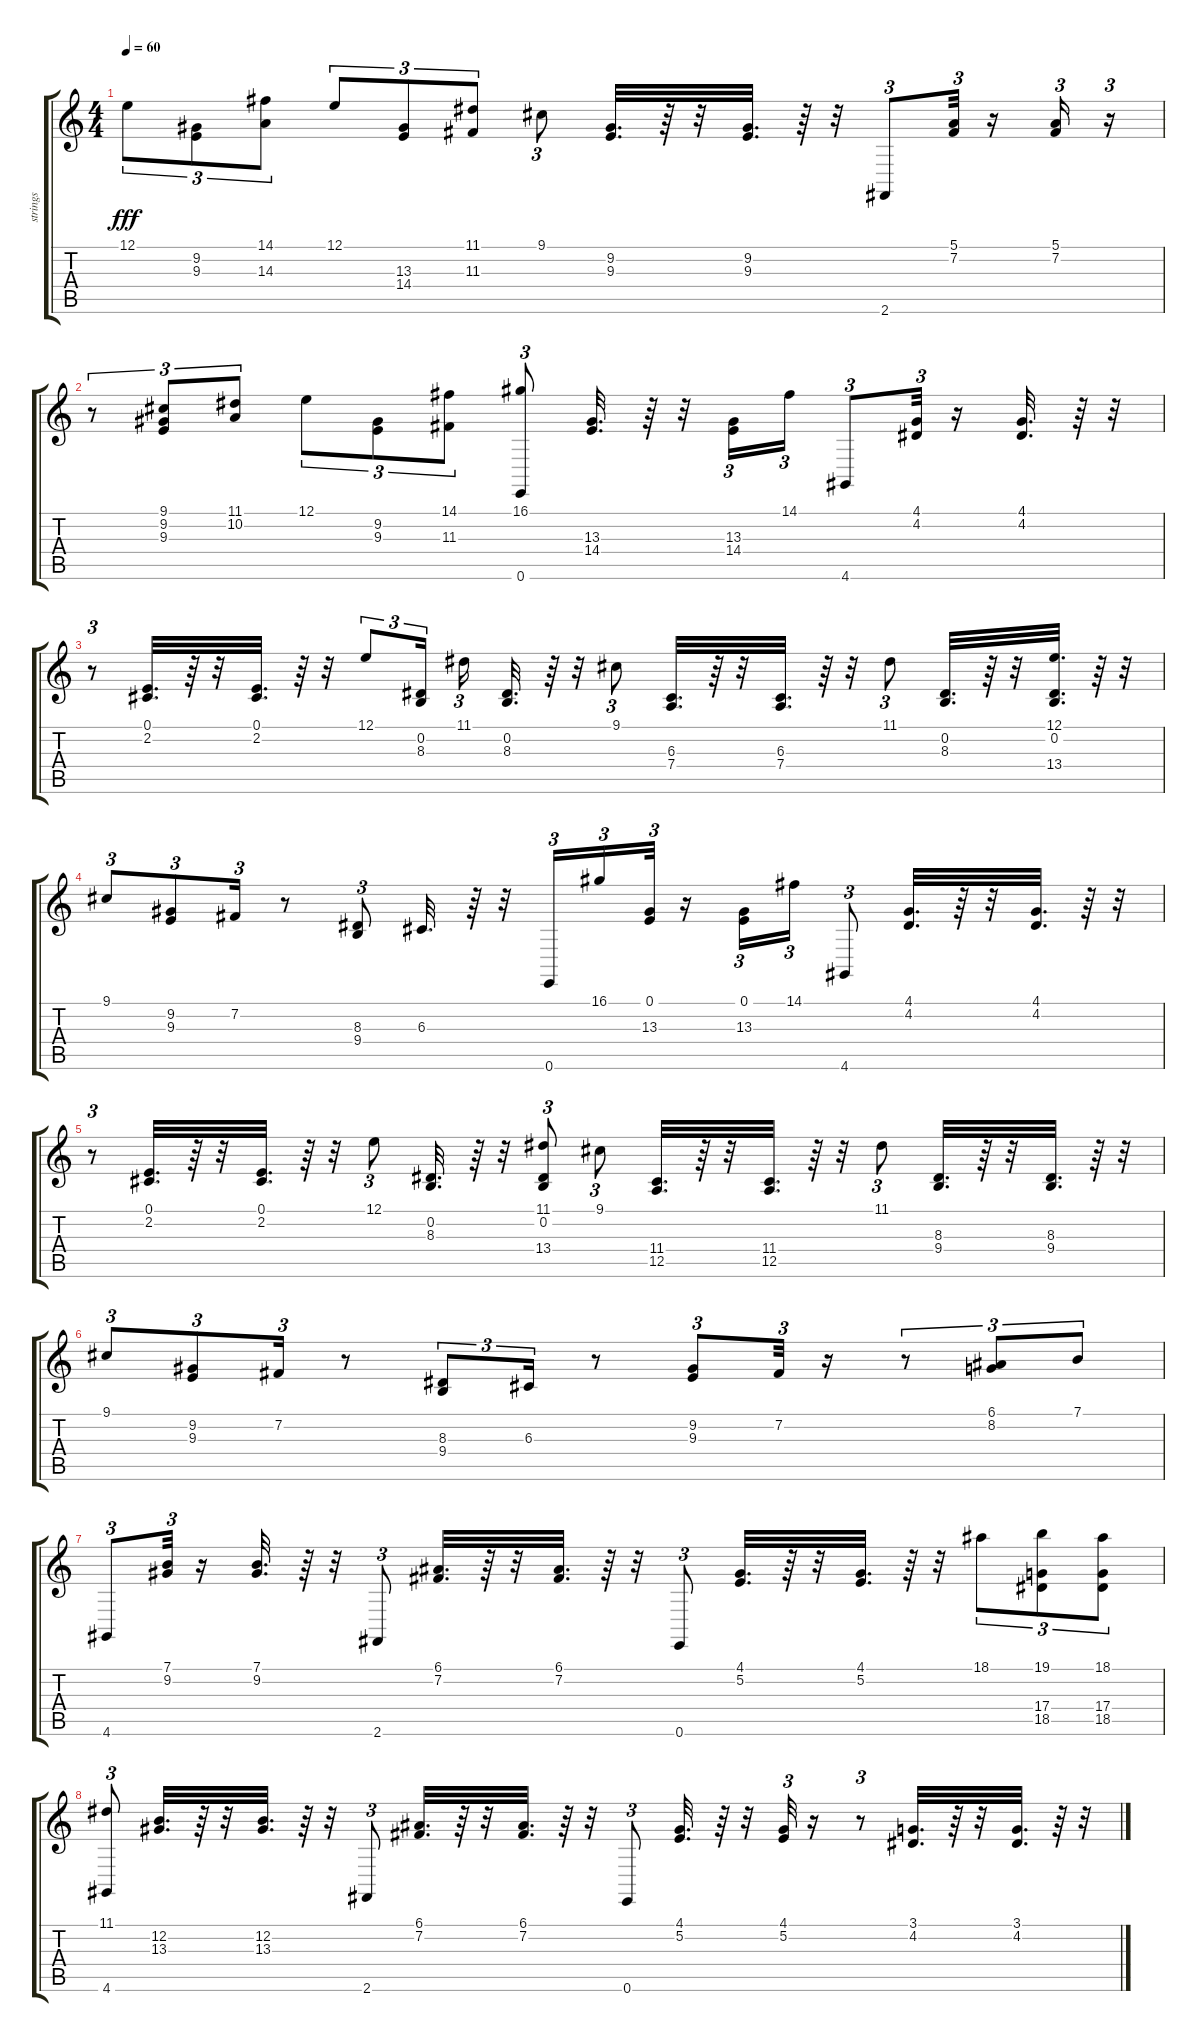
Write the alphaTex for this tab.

\track ("strings " "strings ") {instrument stringensemble2}
\staff {score tabs}
\tuning (E4 B3 G3 D3 A2 E2) {hide}
\ts (4 4)
\tempo 60
\clef g2
\ks c
12.1.8{tu (3 2) dy fff} (9.2 9.3).8{tu (3 2)} (14.1 14.3).8{tu (3 2)} 12.1.8{tu (3 2)} (13.3 14.4).8{tu (3 2)} (11.1 11.3).8{tu (3 2)} 9.1.8{tu (3 2)} (9.2 9.3).32{d} r.64 r.32 (9.2 9.3).32{d} r.64 r.32 2.6.8{tu (3 2)} (5.1 7.2).32{tu (3 2)} r.16 (5.1 7.2).16{tu (3 2)} r.16{tu (3 2)} |
r.8{tu (3 2)} (9.1 9.2 9.3).8{tu (3 2)} (11.1 10.2).8{tu (3 2)} 12.1.8{tu (3 2)} (9.2 9.3).8{tu (3 2)} (14.1 11.3).8{tu (3 2)} (16.1 0.6).8{tu (3 2)} (13.3 14.4).32{d} r.64 r.32 (13.3 14.4).16{tu (3 2)} 14.1.16{tu (3 2)} 4.6.8{tu (3 2)} (4.1 4.2).32{tu (3 2)} r.16 (4.1 4.2).32{d} r.64 r.32 |
r.8{tu (3 2)} (0.1 2.2).32{d} r.64 r.32 (0.1 2.2).32{d} r.64 r.32 12.1.8{tu (3 2)} (0.2 8.3).16{tu (3 2)} 11.1.16{tu (3 2)} (0.2 8.3).32{d} r.64 r.32 9.1.8{tu (3 2)} (6.3 7.4).32{d} r.64 r.32 (6.3 7.4).32{d} r.64 r.32 11.1.8{tu (3 2)} (0.2 8.3).32{d} r.64 r.32 (12.1 0.2 13.4).32{d} r.64 r.32 |
9.1.8{tu (3 2)} (9.2 9.3).8{tu (3 2)} 7.2.16{tu (3 2)} r.8 (8.3 9.4).8{tu (3 2)} 6.3.32{d} r.64 r.32 0.6.16{tu (3 2)} 16.1.16{tu (3 2)} (0.1 13.3).32{tu (3 2)} r.16 (0.1 13.3).16{tu (3 2)} 14.1.16{tu (3 2)} 4.6.8{tu (3 2)} (4.1 4.2).32{d} r.64 r.32 (4.1 4.2).32{d} r.64 r.32 |
r.8{tu (3 2)} (0.1 2.2).32{d} r.64 r.32 (0.1 2.2).32{d} r.64 r.32 12.1.8{tu (3 2)} (0.2 8.3).32{d} r.64 r.32 (11.1 0.2 13.4).8{tu (3 2)} 9.1.8{tu (3 2)} (11.4 12.5).32{d} r.64 r.32 (11.4 12.5).32{d} r.64 r.32 11.1.8{tu (3 2)} (8.3 9.4).32{d} r.64 r.32 (8.3 9.4).32{d} r.64 r.32 |
9.1.8{tu (3 2)} (9.2 9.3).8{tu (3 2)} 7.2.16{tu (3 2)} r.8 (8.3 9.4).8{tu (3 2)} 6.3.16{tu (3 2)} r.8 (9.2 9.3).8{tu (3 2)} 7.2.32{tu (3 2)} r.16 r.8{tu (3 2)} (6.1 8.2).8{tu (3 2)} 7.1.8{tu (3 2)} |
4.6.8{tu (3 2)} (7.1 9.2).32{tu (3 2)} r.16 (7.1 9.2).32{d} r.64 r.32 2.6.8{tu (3 2)} (6.1 7.2).32{d} r.64 r.32 (6.1 7.2).32{d} r.64 r.32 0.6.8{tu (3 2)} (4.1 5.2).32{d} r.64 r.32 (4.1 5.2).32{d} r.64 r.32 18.1.8{tu (3 2)} (19.1 17.4 18.5).8{tu (3 2)} (18.1 17.4 18.5).8{tu (3 2)} |
(11.1 4.6).8{tu (3 2)} (12.2 13.3).32{d} r.64 r.32 (12.2 13.3).32{d} r.64 r.32 2.6.8{tu (3 2)} (6.1 7.2).32{d} r.64 r.32 (6.1 7.2).32{d} r.64 r.32 0.6.8{tu (3 2)} (4.1 5.2).32{d} r.64 r.32 (4.1 5.2).32{tu (3 2)} r.16 r.8{tu (3 2)} (3.1 4.2).32{d} r.64 r.32 (3.1 4.2).32{d} r.64 r.32
